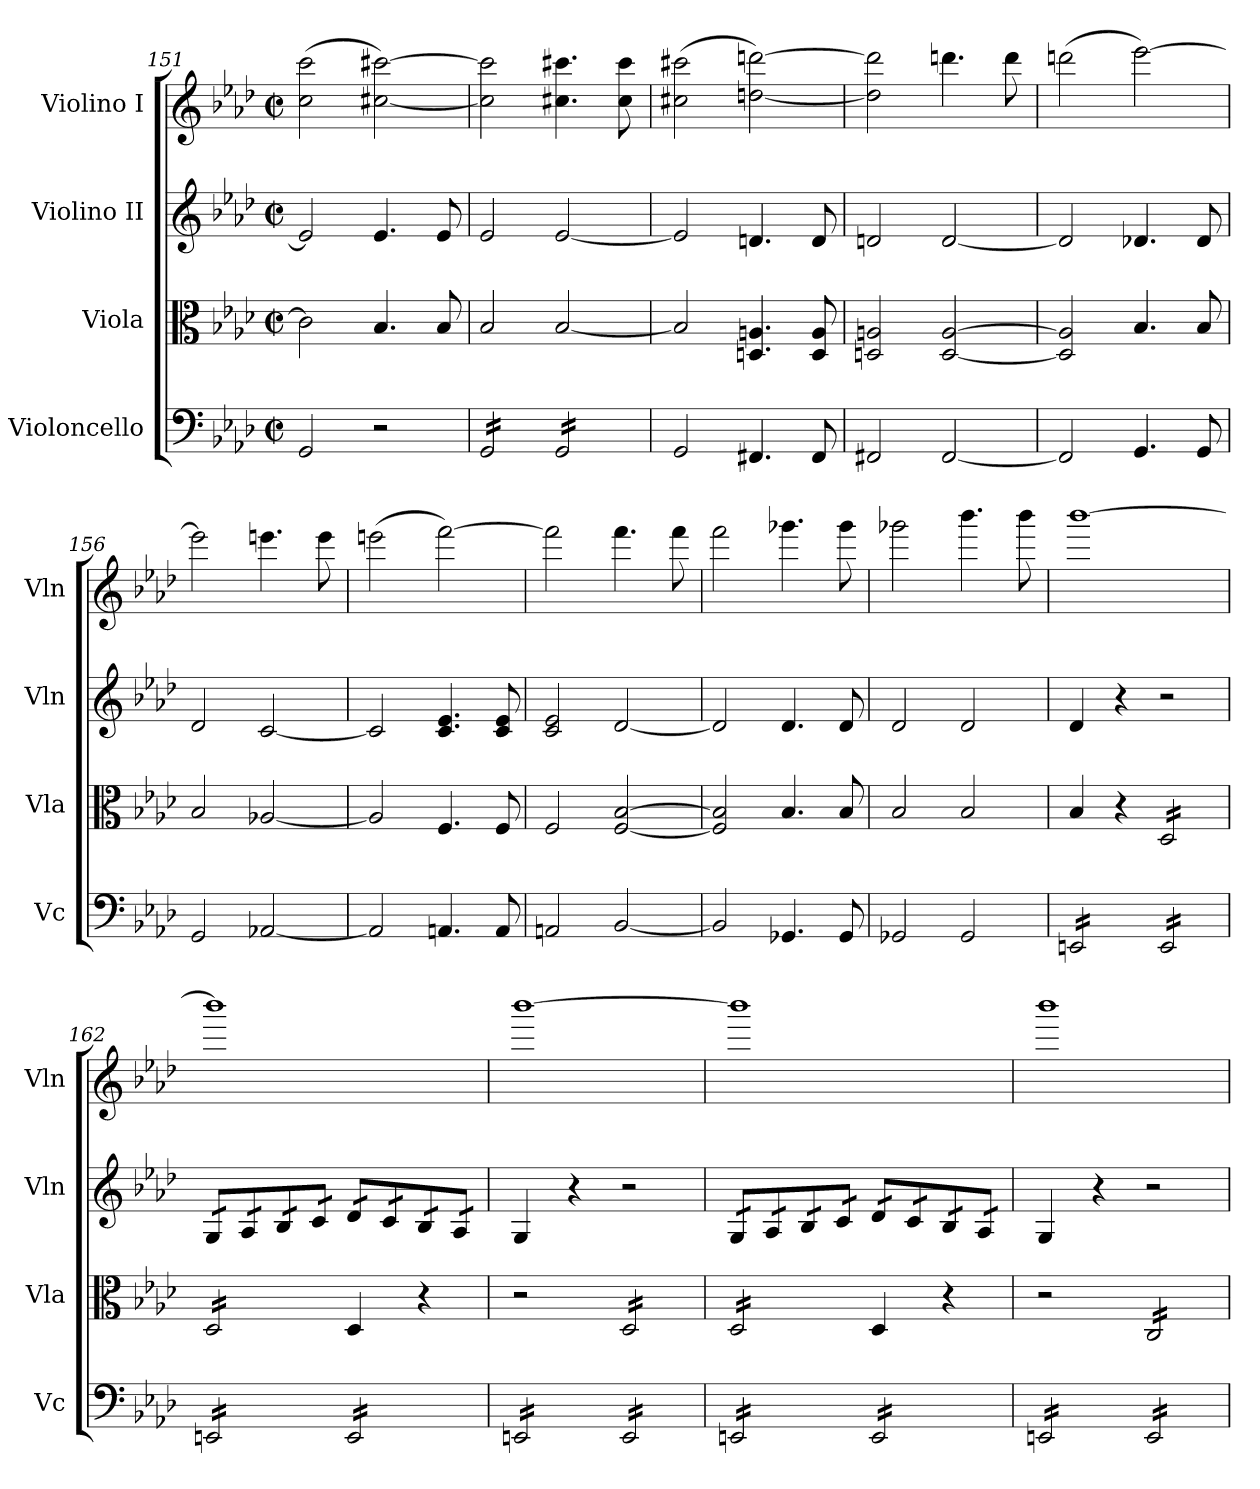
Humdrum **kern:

**kern	**kern	**kern	**kern
*part4	*part3	*part2	*part1
*staff4	*staff3	*staff2	*staff1
*I"Violoncello	*I"Viola	*I"Violino II	*I"Violino I
*I'Vc	*I'Vla	*I'Vln	*I'Vln
*clefF4	*clefC3	*clefG2	*clefG2
*k[b-e-a-d-]	*k[b-e-a-d-]	*k[b-e-a-d-]	*k[b-e-a-d-]
*M2/2	*M2/2	*M2/2	*M2/2
*met(c|)	*met(c|)	*met(c|)	*met(c|)
=151	=151	=151	=151
2GG/	2c\]	2e-/]	(2cc\ 2ccc\
2r	4.B-/	4.e-/	[2cc#X\ [2ccc#X\)
.	8B-/	8e-/	.
!!LO:LB:g=z
=152	=152	=152	=152
*tremolo	*	*	*
16GG/LL	2B-/	2e-/	2cc#\] 2ccc#\]
16GG/	.	.	.
16GG/	.	.	.
16GG/	.	.	.
16GG/	.	.	.
16GG/	.	.	.
16GG/	.	.	.
16GG/JJ	.	.	.
16GG/LL	[2B-/	[2e-/	4.cc#X\ 4.ccc#X\
16GG/	.	.	.
16GG/	.	.	.
16GG/	.	.	.
16GG/	.	.	.
16GG/	.	.	.
16GG/	.	.	8cc#\ 8ccc#\
16GG/JJ	.	.	.
*Xtremolo	*	*	*
=153	=153	=153	=153
2GG/	2B-/]	2e-/]	(2cc#X\ 2ccc#X\
4.FF#X/	4.Dn/ 4.An/	4.dn/	[2ddn\ [2dddn\)
8FF#/	8D/ 8A/	8d/	.
=154	=154	=154	=154
2FF#X/	2Dn/ 2An/	2dn/	2dd\] 2ddd\]
[2FF#/	[2D/ [2A/	[2d/	4.dddn\
.	.	.	8ddd\
=155	=155	=155	=155
2FF#/]	2D/] 2A/]	2d/]	(2dddn\
4.GG/	4.B-/	4.d-X/	[2eee-\)
8GG/	8B-/	8d-/	.
=156	=156	=156	=156
2GG/	2B-/	2d-/	2eee-\]
[2AA-X/	[2A-X/	[2c/	4.eeen\
.	.	.	8eee\
=157	=157	=157	=157
2AA-/]	2A-/]	2c/]	(2eeen\
4.AAn/	4.F/	4.c/ 4.e-/	[2fff\)
8AA/	8F/	8c/ 8e-/	.
=158	=158	=158	=158
2AAn/	2F/	2c/ 2e-/	2fff\]
[2BB-/	[2F/ [2B-/	[2d-/	4.fff\
.	.	.	8fff\
=159	=159	=159	=159
2BB-/]	2F/] 2B-/]	2d-/]	2fff\
4.GG-X/	4.B-/	4.d-/	4.ggg-X\
8GG-/	8B-/	8d-/	8ggg-\
=160	=160	=160	=160
2GG-X/	2B-/	2d-/	2ggg-X\
2GG-/	2B-/	2d-/	4.bbb-\
.	.	.	8bbb-\
=161	=161	=161	=161
*tremolo	*	*	*
16EEn/LL	4B-/	4d-/	[1bbb-
16EEn/	.	.	.
16EEn/	.	.	.
16EEn/	.	.	.
16EEn/	4r	4r	.
16EEn/	.	.	.
16EEn/	.	.	.
16EEn/JJ	.	.	.
*	*tremolo	*	*
16EE/LL	16D-/LL	2r	.
16EE/	16D-/	.	.
16EE/	16D-/	.	.
16EE/	16D-/	.	.
16EE/	16D-/	.	.
16EE/	16D-/	.	.
16EE/	16D-/	.	.
16EE/JJ	16D-/JJ	.	.
!!LO:LB:g=z
=162	=162	=162	=162
*	*	*tremolo	*
16EEn/LL	16D-/LL	16G/LL	1bbb-]
16EEn/	16D-/	16G/	.
16EEn/	16D-/	16A-/	.
16EEn/	16D-/	16A-/	.
16EEn/	16D-/	16B-/	.
16EEn/	16D-/	16B-/	.
16EEn/	16D-/	16c/	.
16EEn/JJ	16D-/JJ	16c/JJ	.
*	*Xtremolo	*	*
16EE/LL	4D-/	16d-/LL	.
16EE/	.	16d-/	.
16EE/	.	16c/	.
16EE/	.	16c/	.
16EE/	4r	16B-/	.
16EE/	.	16B-/	.
16EE/	.	16A-/	.
16EE/JJ	.	16A-/JJ	.
*	*	*Xtremolo	*
=163	=163	=163	=163
16EEn/LL	2r	4G/	[1bbb-
16EEn/	.	.	.
16EEn/	.	.	.
16EEn/	.	.	.
16EEn/	.	4r	.
16EEn/	.	.	.
16EEn/	.	.	.
16EEn/JJ	.	.	.
*	*tremolo	*	*
16EE/LL	16D-/LL	2r	.
16EE/	16D-/	.	.
16EE/	16D-/	.	.
16EE/	16D-/	.	.
16EE/	16D-/	.	.
16EE/	16D-/	.	.
16EE/	16D-/	.	.
16EE/JJ	16D-/JJ	.	.
=164	=164	=164	=164
*	*	*tremolo	*
16EEn/LL	16D-/LL	16G/LL	1bbb-]
16EEn/	16D-/	16G/	.
16EEn/	16D-/	16A-/	.
16EEn/	16D-/	16A-/	.
16EEn/	16D-/	16B-/	.
16EEn/	16D-/	16B-/	.
16EEn/	16D-/	16c/	.
16EEn/JJ	16D-/JJ	16c/JJ	.
*	*Xtremolo	*	*
16EE/LL	4D-/	16d-/LL	.
16EE/	.	16d-/	.
16EE/	.	16c/	.
16EE/	.	16c/	.
16EE/	4r	16B-/	.
16EE/	.	16B-/	.
16EE/	.	16A-/	.
16EE/JJ	.	16A-/JJ	.
*	*	*Xtremolo	*
=165	=165	=165	=165
16EEn/LL	2r	4G/	1bbb-
16EEn/	.	.	.
16EEn/	.	.	.
16EEn/	.	.	.
16EEn/	.	4r	.
16EEn/	.	.	.
16EEn/	.	.	.
16EEn/JJ	.	.	.
*	*tremolo	*	*
16EE/LL	16C/LL	2r	.
16EE/	16C/	.	.
16EE/	16C/	.	.
16EE/	16C/	.	.
16EE/	16C/	.	.
16EE/	16C/	.	.
16EE/	16C/	.	.
16EE/JJ	16C/JJ	.	.
*	*Xtremolo	*	*
*Xtremolo	*	*	*
=	=	=	=
*-	*-	*-	*-
